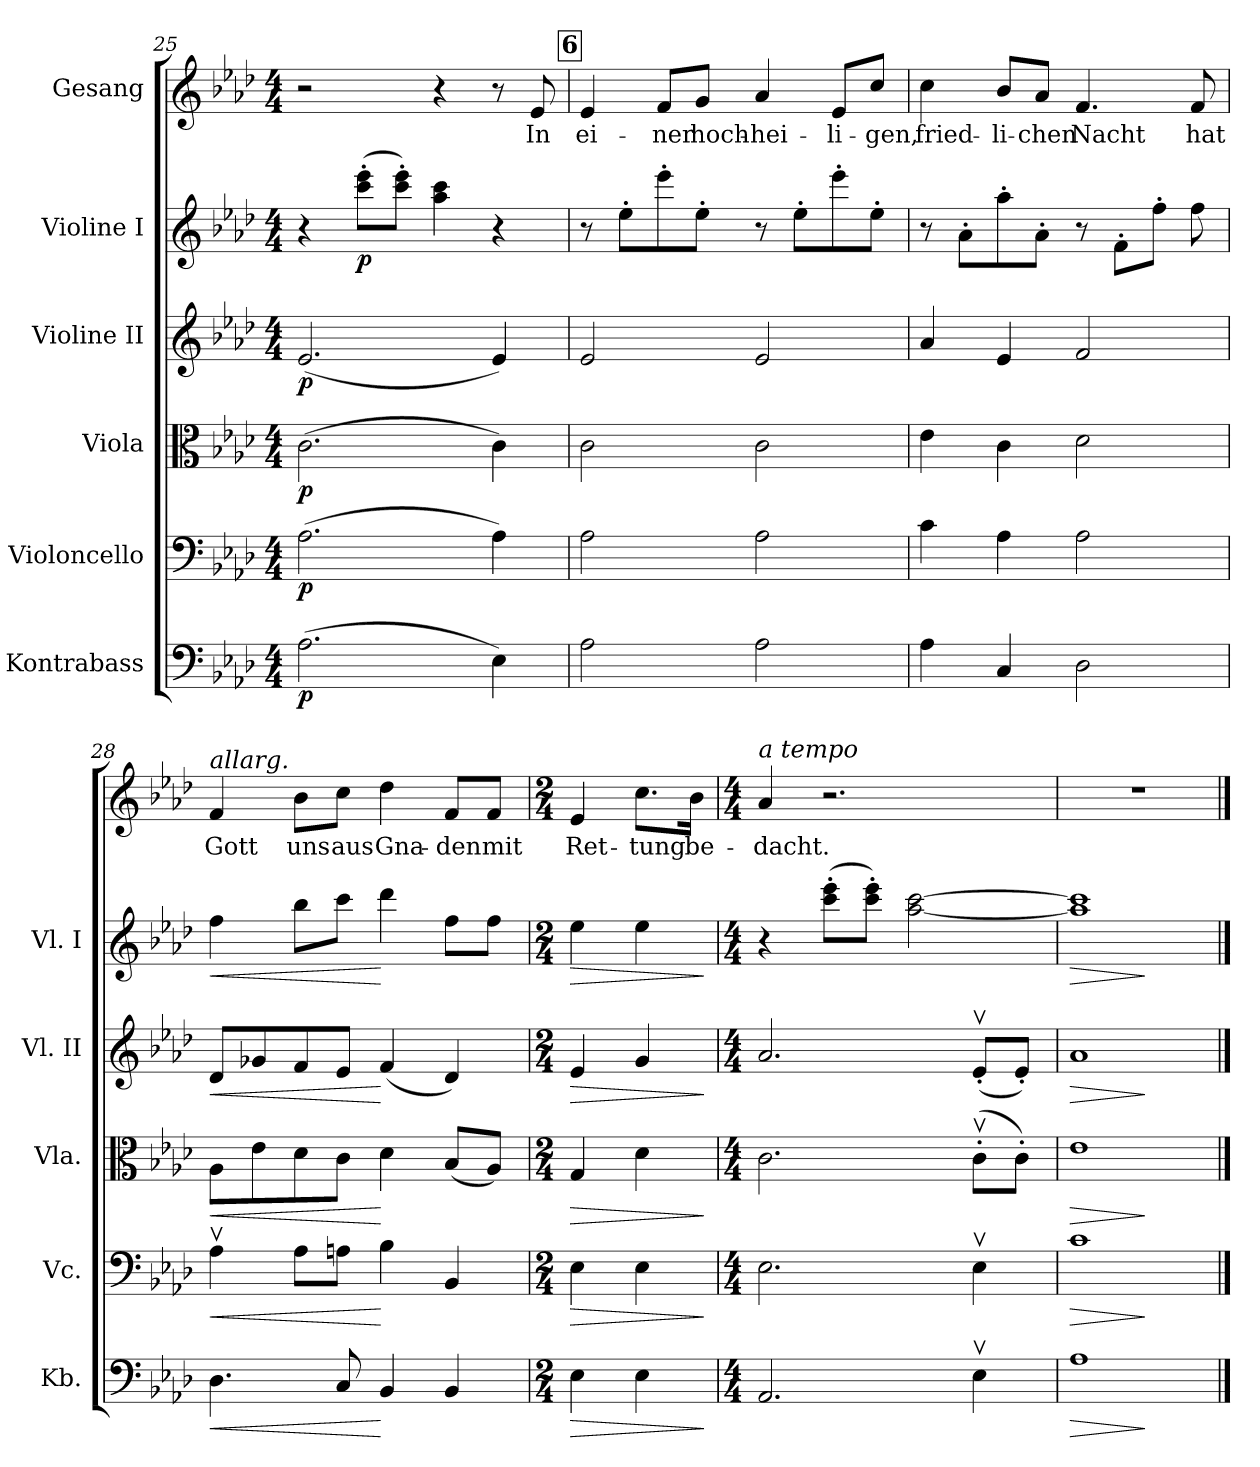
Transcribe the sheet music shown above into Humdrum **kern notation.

**kern	**dynam	**kern	**dynam	**kern	**dynam	**kern	**dynam	**kern	**dynam	**kern	**text
*part6	*part6	*part5	*part5	*part4	*part4	*part3	*part3	*part2	*part2	*part1	*part1
*staff6	*staff6	*staff5	*staff5	*staff4	*staff4	*staff3	*staff3	*staff2	*staff2	*staff1	*staff1
*I"Kontrabass	*	*I"Violoncello	*	*I"Viola	*	*I"Violine II	*	*I"Violine I	*	*I"Gesang	*
*I'Kb.	*	*I'Vc.	*	*I'Vla.	*	*I'Vl. II	*	*I'Vl. I	*	*	*
*clefF4	*	*clefF4	*	*clefC3	*	*clefG2	*	*clefG2	*	*clefG2	*
*ITrd7c12	*	*	*	*	*	*	*	*	*	*	*
*k[b-e-a-d-]	*	*k[b-e-a-d-]	*	*k[b-e-a-d-]	*	*k[b-e-a-d-]	*	*k[b-e-a-d-]	*	*k[b-e-a-d-]	*
*A-:	*	*A-:	*	*A-:	*	*A-:	*	*A-:	*	*A-:	*
*M4/4	*	*M4/4	*	*M4/4	*	*M4/4	*	*M4/4	*	*M4/4	*
=25	=25	=25	=25	=25	=25	=25	=25	=25	=25	=25	=25
!	!LO:DY:b	!	!LO:DY:b	!	!LO:DY:b	!	!LO:DY:b	!	!	!	!
(>2.AA-\	p	(>2.A-\	p	(>2.c\	p	(<2.e-/	p	4r	.	2r	.
!	!	!	!	!	!	!	!	!	!LO:DY:b	!	!
.	.	.	.	.	.	.	.	(>8ccc\'> 8eee-\'>L	p	.	.
.	.	.	.	.	.	.	.	8ccc\'> 8eee-\'>J)	.	.	.
.	.	.	.	.	.	.	.	4aa-\ 4ccc\	.	4r	.
4EE->\)	.	4A->\)	.	4c>\)	.	4e-</)	.	4r	.	8r	.
!	!	!	!	!	!	!	!	!	!	!	!LO:LY:b
.	.	.	.	.	.	.	.	.	.	8e-/	In
!!LO:REH:place=s1:a:B:fs=11:t=6
=26	=26	=26	=26	=26	=26	=26	=26	=26	=26	=26	=26
!	!	!	!	!	!	!	!	!	!	!	!LO:LY:b
2AA-\	.	2A-\	.	2c\	.	2e-/	.	8r	.	4e-/	ei-
.	.	.	.	.	.	.	.	8ee-'>\L	.	.	.
!	!	!	!	!	!	!	!	!	!	!	!LO:LY:b
.	.	.	.	.	.	.	.	8eee-'>\	.	8f/L	-ner
!	!	!	!	!	!	!	!	!	!	!	!LO:LY:b
.	.	.	.	.	.	.	.	8ee-'>\J	.	8g/J	hoch-
!	!	!	!	!	!	!	!	!	!	!	!LO:LY:b
2AA-\	.	2A-\	.	2c\	.	2e-/	.	8r	.	4a-/	-hei-
.	.	.	.	.	.	.	.	8ee-'>\L	.	.	.
!	!	!	!	!	!	!	!	!	!	!	!LO:LY:b
.	.	.	.	.	.	.	.	8eee-'>\	.	8e-/L	-li-
!	!	!	!	!	!	!	!	!	!	!	!LO:LY:b
.	.	.	.	.	.	.	.	8ee-'>\J	.	8cc/J	-gen,
!!LO:LB:g=z
=27	=27	=27	=27	=27	=27	=27	=27	=27	=27	=27	=27
!	!	!	!	!	!	!	!	!	!	!	!LO:LY:b
4AA-\	.	4c\	.	4e-\	.	4a-/	.	8r	.	4cc\	fried-
.	.	.	.	.	.	.	.	8a-'>\L	.	.	.
!	!	!	!	!	!	!	!	!	!	!	!LO:LY:b
4CC/	.	4A-\	.	4c\	.	4e-/	.	8aa-'>\	.	8b-/L	-li-
!	!	!	!	!	!	!	!	!	!	!	!LO:LY:b
.	.	.	.	.	.	.	.	8a-'>\J	.	8a-/J	-chen
!	!	!	!	!	!	!	!	!	!	!	!LO:LY:b
2DD-\	.	2A-\	.	2d-\	.	2f/	.	8r	.	4.f/	Nacht
.	.	.	.	.	.	.	.	8f'>\L	.	.	.
.	.	.	.	.	.	.	.	8ff'>\J	.	.	.
!	!	!	!	!	!	!	!	!	!	!	!LO:LY:b
.	.	.	.	.	.	.	.	8ff\	.	8f/	hat
=28	=28	=28	=28	=28	=28	=28	=28	=28	=28	=28	=28
!	!	!	!	!	!	!	!	!	!	!LO:TX:a:i:t=allarg.	!
!	!LO:HP:b	!	!LO:HP:b	!	!LO:HP:b	!	!LO:HP:b	!	!LO:HP:b	!	!LO:LY:b
4.DD-\	<	4A-v>\	<	8A-\L	<	8d-/L	<	4ff\	<	4f/	Gott
.	.	.	.	8e-\	.	8g-X/	.	.	.	.	.
!	!	!	!	!	!	!	!	!	!	!	!LO:LY:b
.	.	8A-\L	.	8d-\	.	8f/	.	8bb-\L	.	8b-\L	uns
!	!	!	!	!	!	!	!	!	!	!	!LO:LY:b
8CC/	.	8An\J	.	8c\J	.	8e-/J	.	8ccc\J	.	8cc\J	aus
!	!	!	!	!	!	!	!	!	!	!	!LO:LY:b
4BBB-/	[	4B-\	[	4d-\	[	(<4f/	[	4ddd-\	[	4dd-\	Gna-
!	!	!	!	!	!	!	!	!	!	!	!LO:LY:b
4BBB-/	.	4BB-/	.	(<8B-/L	.	4d-/)	.	8ff\L	.	8f/L	-den
!	!	!	!	!	!	!	!	!	!	!	!LO:LY:b
.	.	.	.	8A-/J)	.	.	.	8ff\J	.	8f/J	mit
=29	=29	=29	=29	=29	=29	=29	=29	=29	=29	=29	=29
*M2/4	*	*M2/4	*	*M2/4	*	*M2/4	*	*M2/4	*	*M2/4	*
!	!LO:HP:b	!	!LO:HP:b	!	!LO:HP:b	!	!LO:HP:b	!	!LO:HP:b	!	!LO:LY:b
4EE-\	>	4E-\	>	4G/	>	4e-/	>	4ee-\	>	4e-/	Ret-
!	!	!	!	!	!	!	!	!	!	!	!LO:LY:b
4EE-\	.	4E-\	.	4d-\	.	4g/	.	4ee-\	.	8.cc\L	-tung
!	!	!	!	!	!	!	!	!	!	!	!LO:LY:b
.	.	.	.	.	.	.	.	.	.	16b-\Jk	be-
.	]	.	]	.	]	.	]	.	]	.	.
=30	=30	=30	=30	=30	=30	=30	=30	=30	=30	=30	=30
*M4/4	*	*M4/4	*	*M4/4	*	*M4/4	*	*M4/4	*	*M4/4	*
!	!	!	!	!	!	!	!	!	!	!LO:TX:a:i:t=a tempo	!
!	!	!	!	!	!	!	!	!	!	!	!LO:LY:b
2.AAA-/	.	2.E-\	.	2.c\	.	2.a-/	.	4r	.	4a-/	-dacht.
.	.	.	.	.	.	.	.	(>8ccc\'> 8eee-\'>L	.	2.r	.
.	.	.	.	.	.	.	.	8ccc\'> 8eee-\'>J)	.	.	.
.	.	.	.	.	.	.	.	[2aa-\ [2ccc\	.	.	.
4EE-v>\	.	4E-v>\	.	(>8cv>'>\L	.	(<8e-v>'</L	.	.	.	.	.
.	.	.	.	8c'>\J)	.	8e-'</J)	.	.	.	.	.
=31	=31	=31	=31	=31	=31	=31	=31	=31	=31	=31	=31
!	!LO:HP:b	!	!LO:HP:b	!	!LO:HP:b	!	!LO:HP:b	!	!LO:HP:b	!	!
1AA-	>	1c	>	1e-	>	1a-	>	1aa-] 1ccc]	>	1r	.
.	]	.	]	.	]	.	]	.	]	.	.
==	==	==	==	==	==	==	==	==	==	==	==
*-	*-	*-	*-	*-	*-	*-	*-	*-	*-	*-	*-
